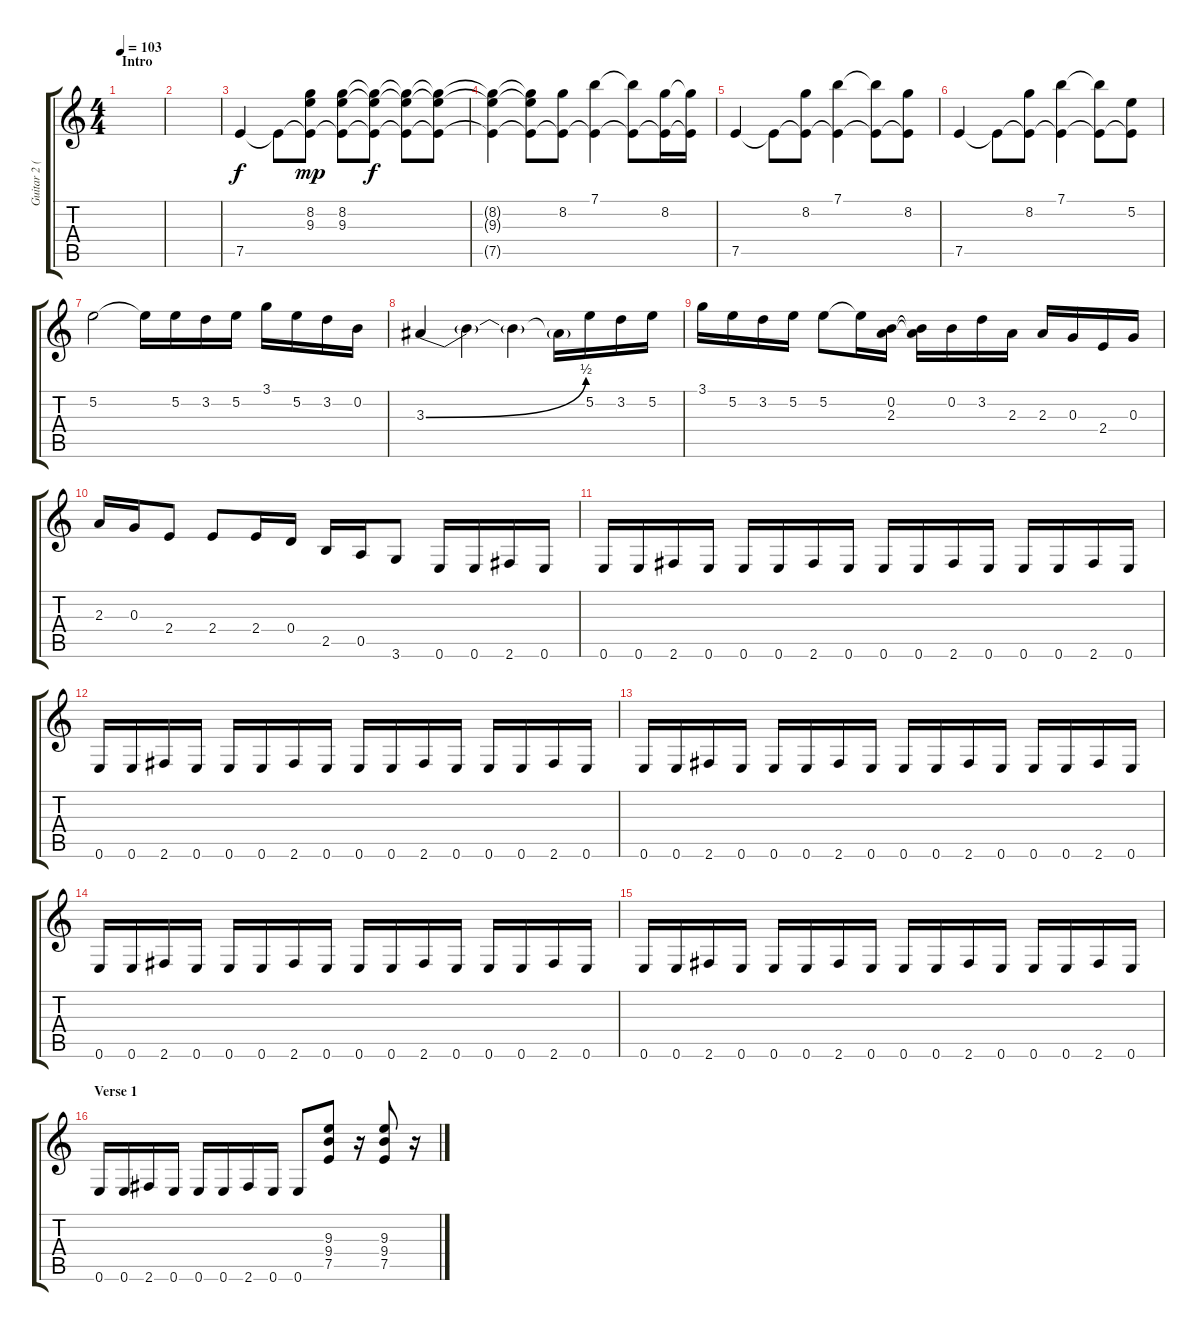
\track ("Guitar 2 (B. Whitford)" "Guitar 2 (") {instrument distortionguitar}
\staff {score tabs}
\tuning (E4 B3 G3 D3 A2 E2) {hide}
\ts (4 4)
\section ("" "Intro")
\tempo 103
\clef g2
\ks c
|
|
7.5.4 7.5{t}.8 (8.2 9.3 7.5{t}).8{dy mp} (8.2 9.3 7.5{t}).8 (8.2{t} 9.3{t} 7.5{t}).8{dy f} (8.2{t} 9.3{t} 7.5{t}).8 (8.2{t} 9.3{t} 7.5{t}).8 |
(8.2{t} 9.3{t} 7.5{t}).4 (8.2{t} 9.3{t} 7.5{t}).8 (8.2 7.5{t}).8 (7.1 7.5{t}).4 (7.1{t} 7.5{t}).8 (8.2 7.5{t}).16 (8.2{t} 7.5{t}).16 |
7.5.4 7.5{t}.8 (8.2 7.5{t}).8 (7.1 7.5{t}).4 (7.1{t} 7.5{t}).8 (8.2 7.5{t}).8 |
7.5.4 7.5{t}.8 (8.2 7.5{t}).8 (7.1 7.5{t}).4 (7.1{t} 7.5{t}).8 (5.2 7.5{t}).8 |
5.2.2 5.2{t}.16 5.2.16 3.2.16 5.2.16 3.1.16 5.2.16 3.2.16 0.2.16 |
3.3{be (bend 0 0 60 2)}.4 3.3{t}.4 3.3{t}.4 3.3{t}.16 5.2.16 3.2.16 5.2.16 |
3.1.16 5.2.16 3.2.16 5.2.16 5.2.8 5.2{t}.16 (0.2 2.3).16 (0.2{t} 2.3{t}).16 0.2.16 3.2.16 2.3.16 2.3.16 0.3.16 2.4.16 0.3.16 |
2.3.16 0.3.16 2.4.8 2.4.8 2.4.16 0.4.16 2.5.16 0.5.16 3.6.8 0.6.16 0.6.16 2.6.16 0.6.16 |
0.6.16 0.6.16 2.6.16 0.6.16 0.6.16 0.6.16 2.6.16 0.6.16 0.6.16 0.6.16 2.6.16 0.6.16 0.6.16 0.6.16 2.6.16 0.6.16 |
0.6.16 0.6.16 2.6.16 0.6.16 0.6.16 0.6.16 2.6.16 0.6.16 0.6.16 0.6.16 2.6.16 0.6.16 0.6.16 0.6.16 2.6.16 0.6.16 |
0.6.16 0.6.16 2.6.16 0.6.16 0.6.16 0.6.16 2.6.16 0.6.16 0.6.16 0.6.16 2.6.16 0.6.16 0.6.16 0.6.16 2.6.16 0.6.16 |
0.6.16 0.6.16 2.6.16 0.6.16 0.6.16 0.6.16 2.6.16 0.6.16 0.6.16 0.6.16 2.6.16 0.6.16 0.6.16 0.6.16 2.6.16 0.6.16 |
0.6.16 0.6.16 2.6.16 0.6.16 0.6.16 0.6.16 2.6.16 0.6.16 0.6.16 0.6.16 2.6.16 0.6.16 0.6.16 0.6.16 2.6.16 0.6.16 |
\section ("" "Verse 1")
0.6.16 0.6.16 2.6.16 0.6.16 0.6.16 0.6.16 2.6.16 0.6.16 0.6.8 (9.3 9.4 7.5).8 r.16 (9.3 9.4 7.5).8 r.16
